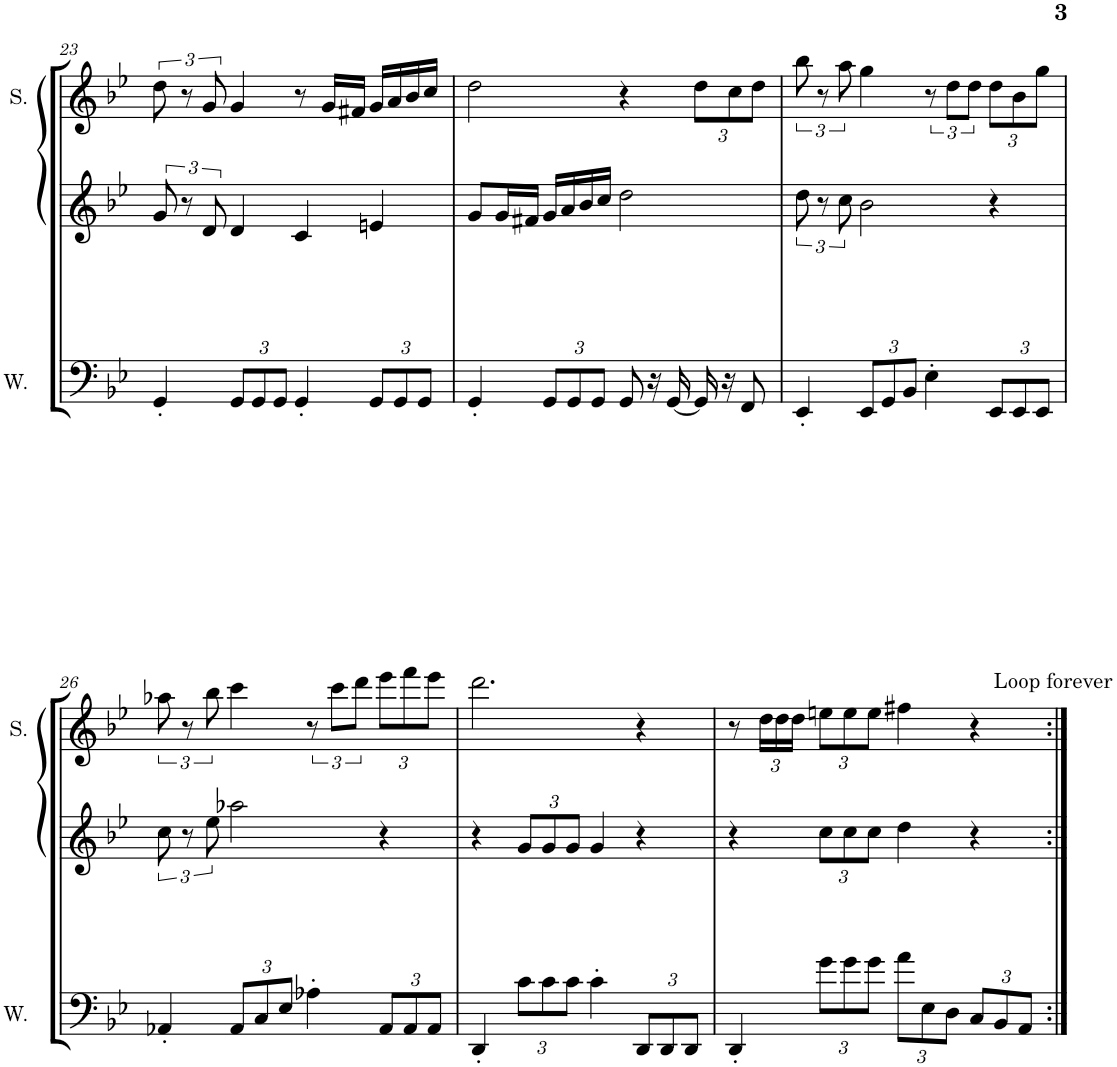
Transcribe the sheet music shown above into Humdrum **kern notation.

**kern	**kern	**kern
*part3	*part2	*part1
*staff3	*staff2	*staff1
*I"Wave	*I"Square Synthesizer	*I"Square
*I'W.	*	*I'S.
!!LO:PB:g=z
*clefF4	*clefG2	*clefG2
*k[b-e-]	*k[b-e-]	*k[b-e-]
*M4/4	*M4/4	*M4/4
*met(c)	*met(c)	*met(c)
=23	=23	=23
4GG'/	12g/	12dd\
.	12r	12r
.	12d/	12g/
*Xbrackettup	*	*
12GG/L	4d/	4g/
12GG/	.	.
12GG/J	.	.
4GG'/	4c/	8r
.	.	16g/LL
.	.	16f#X/JJ
12GG/L	4en/	16g/LL
.	.	16a/
12GG/	.	.
.	.	16b-/
12GG/J	.	.
.	.	16cc/JJ
=24	=24	=24
4GG'/	8g/L	2dd\
.	16g/L	.
.	16f#X/JJ	.
12GG/L	16g/LL	.
.	16a/	.
12GG/	.	.
.	16b-/	.
12GG/J	.	.
.	16cc/JJ	.
8GG/	2dd\	4r
16r	.	.
[16GG/	.	.
*	*	*Xbrackettup
16GG/]	.	12dd\L
16r	.	.
.	.	12cc\
8FF/	.	.
.	.	12dd\J
=25	=25	=25
*	*	*brackettup
4EE-'/	12dd\	12bb-\
.	12r	12r
.	12cc\	12aa\
12EE-/L	2b-\	4gg\
12GG/	.	.
12BB-/J	.	.
4E-'\	.	12r
.	.	12dd\L
.	.	12dd\J
*	*	*Xbrackettup
12EE-/L	4r	12dd\L
12EE-/	.	12b-\
12EE-/J	.	12gg\J
!!LO:LB:g=z
=26	=26	=26
*	*	*brackettup
4AA-X'/	12cc\	12aa-X\
.	12r	12r
.	12ee-\	12bb-\
12AA-/L	2aa-X\	4ccc\
12C/	.	.
12E-/J	.	.
4A-X'\	.	12r
.	.	12ccc\L
.	.	12ddd\J
*	*	*Xbrackettup
12AA-/L	4r	12eee-\L
12AA-/	.	12fff\
12AA-/J	.	12eee-\J
=27	=27	=27
4DD'/	4r	2.ddd\
*	*Xbrackettup	*
12c\L	12g/L	.
12c\	12g/	.
12c\J	12g/J	.
4c'\	4g/	.
12DD/L	4r	4r
12DD/	.	.
12DD/J	.	.
=28	=28	=28
*	*	*^
4DD'/	4r	8r	3%2ryy
.	.	24dd\LL	.
.	.	24dd\	.
.	.	24dd\JJ	.
12g\L	12cc\L	12een\L	.
12g\	12cc\	12ee\	.
12g\J	12cc\J	12ee\J	.
12a\L	4dd\	4ff#X\	.
12E-\	.	.	.
12D\J	.	.	6ryy
12C/L	4r	4r	.
!	!	!	!LO:TX:a:t=Loop forever
12BB-/	.	.	6ryy
12AA/J	.	.	.
*	*	*v	*v
=:|!	=:|!	=:|!
*-	*-	*-
